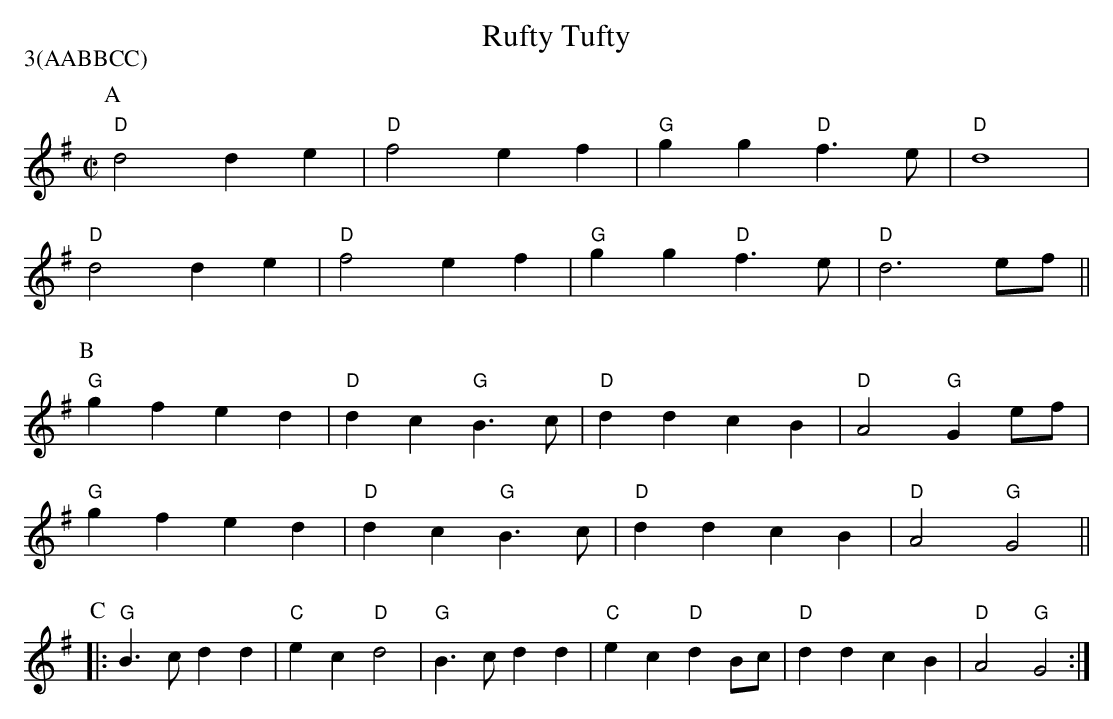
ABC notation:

X:1
T:Rufty Tufty
M:C|
L:1/8
P:3(AABBCC)
K:Gmaj
P:A
"D" d4 d2 e2| "D" f4 e2 f2 |"G" g2 g2 "D" f3 e| "D" d8 |
"D" d4 d2 e2| "D" f4 e2 f2| "G" g2 g2 "D" f3 e| "D" d6 ef ||
P:B
"G" g2 f2 e2 d2| "D" d2 c2 "G" B3 c| "D" d2 d2 c2 B2| "D" A4 "G" G2 ef|
"G" g2 f2 e2 d2| "D" d2 c2 "G" B3 c| "D" d2 d2 c2 B2| "D" A4 "G" G4 ||
P:C
|: "G" B3 c d2 d2| "C" e2 c2 "D" d4| "G" B3 c d2 d2| "C" e2 c2 "D" d2 Bc|\
   "D" d2 d2 c2 B2| "D" A4 "G" G4:|
